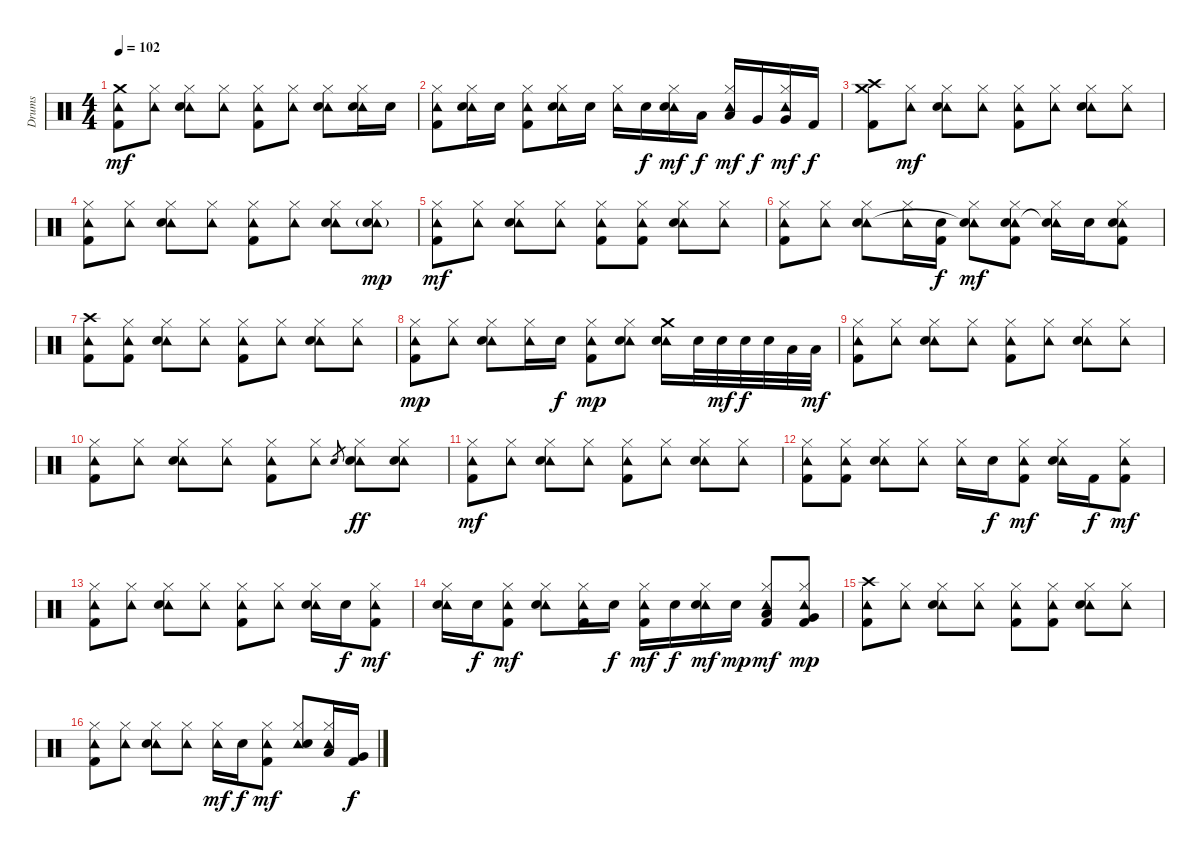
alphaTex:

\track ("Drums" "Drums") {instrument percussion}
\staff {score}
\articulation defaults
\ts (4 4)
\tempo 102
\clef neutral
\ks c
("Crash medium (hit)" "Tambourine (hit)" "Kick (hit) 2").8{dy mf} ("Hi-Hat (closed)" "Tambourine (hit)").8 ("Hi-Hat (closed)" "Tambourine (hit)" "Electric Snare (hit)").8 ("Hi-Hat (closed)" "Tambourine (hit)").8 ("Hi-Hat (closed)" "Tambourine (hit)" "Kick (hit) 2").8 ("Hi-Hat (closed)" "Tambourine (hit)").8 ("Hi-Hat (closed)" "Tambourine (hit)" "Electric Snare (hit)").8 ("Hi-Hat (closed)" "Tambourine (hit)" "Electric Snare (hit)").16 "Electric Snare (hit)".16 |
("Hi-Hat (closed)" "Tambourine (hit)" "Kick (hit) 2").8 ("Hi-Hat (closed)" "Tambourine (hit)" "Electric Snare (hit)").16 "Electric Snare (hit)".16 ("Hi-Hat (closed)" "Tambourine (hit)" "Kick (hit) 2").8 ("Hi-Hat (closed)" "Tambourine (hit)" "Electric Snare (hit)").16 "Electric Snare (hit)".16 ("Hi-Hat (closed)" "Tambourine (hit)").16 "Electric Snare (hit)".16{dy f} ("Hi-Hat (closed)" "Tambourine (hit)" "Electric Snare (hit)").16{dy mf} "Low Tom (hit)".16{dy f} ("Hi-Hat (closed)" "Tambourine (hit)" "Low Tom (hit)").16{dy mf} "Very Low Tom (hit)".16{dy f} ("Hi-Hat (closed)" "Tambourine (hit)" "Very Low Tom (hit)").16{dy mf} "Kick (hit) 2".16{dy f} |
("Crash medium (hit)" "Crash high (hit)" "Kick (hit) 2").8 ("Hi-Hat (closed)" "Tambourine (hit)").8{dy mf} ("Hi-Hat (closed)" "Tambourine (hit)" "Electric Snare (hit)").8 ("Hi-Hat (closed)" "Tambourine (hit)").8 ("Hi-Hat (closed)" "Tambourine (hit)" "Kick (hit) 2").8 ("Hi-Hat (closed)" "Tambourine (hit)").8 ("Hi-Hat (closed)" "Tambourine (hit)" "Electric Snare (hit)").8 ("Hi-Hat (closed)" "Tambourine (hit)").8 |
("Hi-Hat (closed)" "Tambourine (hit)" "Kick (hit) 2").8 ("Hi-Hat (closed)" "Tambourine (hit)").8 ("Hi-Hat (closed)" "Tambourine (hit)" "Electric Snare (hit)").8 ("Hi-Hat (closed)" "Tambourine (hit)").8 ("Hi-Hat (closed)" "Tambourine (hit)" "Kick (hit) 2").8 ("Hi-Hat (closed)" "Tambourine (hit)").8 ("Hi-Hat (closed)" "Tambourine (hit)" "Electric Snare (hit)").8 ("Hi-Hat (closed)" "Tambourine (hit)" "Electric Snare (hit)"{g}).8{dy mp} |
("Hi-Hat (closed)" "Tambourine (hit)" "Kick (hit) 2").8{dy mf} ("Hi-Hat (closed)" "Tambourine (hit)").8 ("Hi-Hat (closed)" "Tambourine (hit)" "Electric Snare (hit)").8 ("Hi-Hat (closed)" "Tambourine (hit)").8 ("Hi-Hat (closed)" "Tambourine (hit)" "Kick (hit) 2").8 ("Hi-Hat (closed)" "Tambourine (hit)" "Kick (hit) 2").8 ("Hi-Hat (closed)" "Tambourine (hit)" "Electric Snare (hit)").8 ("Hi-Hat (closed)" "Tambourine (hit)").8 |
("Hi-Hat (closed)" "Tambourine (hit)" "Kick (hit) 2").8 ("Hi-Hat (closed)" "Tambourine (hit)").8 ("Hi-Hat (closed)" "Tambourine (hit)" "Electric Snare (hit)").8 ("Hi-Hat (closed)" "Tambourine (hit)").16 ("Electric Snare (hit)" "Kick (hit) 2").16{dy f} ("Hi-Hat (closed)" "Tambourine (hit)" "Snare (hit)"{t}).8{dy mf} ("Hi-Hat (closed)" "Tambourine (hit)" "Electric Snare (hit)" "Kick (hit) 2").8 ("Hi-Hat (closed)" "Tambourine (hit)" "Electric Snare (hit)"{t}).16 "Electric Snare (hit)".16 ("Hi-Hat (closed)" "Tambourine (hit)" "Electric Snare (hit)" "Kick (hit) 2").8 |
("Crash high (hit)" "Tambourine (hit)" "Kick (hit) 2").8 ("Hi-Hat (closed)" "Tambourine (hit)" "Kick (hit) 2").8 ("Hi-Hat (closed)" "Tambourine (hit)" "Electric Snare (hit)").8 ("Hi-Hat (closed)" "Tambourine (hit)").8 ("Hi-Hat (closed)" "Tambourine (hit)" "Kick (hit) 2").8 ("Hi-Hat (closed)" "Tambourine (hit)").8 ("Hi-Hat (closed)" "Tambourine (hit)" "Electric Snare (hit)").8 ("Hi-Hat (closed)" "Tambourine (hit)").8 |
("Hi-Hat (closed)" "Tambourine (hit)" "Kick (hit) 2").8{dy mp} ("Hi-Hat (closed)" "Tambourine (hit)").8 ("Hi-Hat (closed)" "Tambourine (hit)" "Electric Snare (hit)").8 ("Hi-Hat (closed)" "Tambourine (hit)").16 "Electric Snare (hit)".16{dy f} ("Hi-Hat (closed)" "Tambourine (hit)" "Kick (hit) 2").8{dy mp} ("Hi-Hat (closed)" "Tambourine (hit)" "Electric Snare (hit)").8 ("Crash medium (hit)" "Tambourine (hit)" "Electric Snare (hit)").16 "Electric Snare (hit)".32 "Electric Snare (hit)".32{dy mf} "Electric Snare (hit)".32{dy f} "Electric Snare (hit)".32 "Low Tom (hit)".32 "Low Tom (hit)".32{dy mf} |
("Hi-Hat (closed)" "Tambourine (hit)" "Kick (hit) 2").8 ("Hi-Hat (closed)" "Tambourine (hit)").8 ("Hi-Hat (closed)" "Tambourine (hit)" "Electric Snare (hit)").8 ("Hi-Hat (closed)" "Tambourine (hit)").8 ("Hi-Hat (closed)" "Tambourine (hit)" "Kick (hit) 2").8 ("Hi-Hat (closed)" "Tambourine (hit)").8 ("Hi-Hat (closed)" "Tambourine (hit)" "Electric Snare (hit)").8 ("Hi-Hat (closed)" "Tambourine (hit)").8 |
("Hi-Hat (closed)" "Tambourine (hit)" "Kick (hit) 2").8 ("Hi-Hat (closed)" "Tambourine (hit)").8 ("Hi-Hat (closed)" "Tambourine (hit)" "Electric Snare (hit)").8 ("Hi-Hat (closed)" "Tambourine (hit)").8 ("Hi-Hat (closed)" "Tambourine (hit)" "Kick (hit) 2").8 ("Hi-Hat (closed)" "Tambourine (hit)").8 "Electric Snare (hit)".8{gr} ("Hi-Hat (closed)" "Tambourine (hit)" "Electric Snare (hit)").8{dy ff} ("Hi-Hat (closed)" "Tambourine (hit)" "Electric Snare (hit)").8 |
("Hi-Hat (closed)" "Tambourine (hit)" "Kick (hit) 2").8{dy mf} ("Hi-Hat (closed)" "Tambourine (hit)").8 ("Hi-Hat (closed)" "Tambourine (hit)" "Electric Snare (hit)").8 ("Hi-Hat (closed)" "Tambourine (hit)").8 ("Hi-Hat (closed)" "Tambourine (hit)" "Kick (hit) 2").8 ("Hi-Hat (closed)" "Tambourine (hit)").8 ("Hi-Hat (closed)" "Tambourine (hit)" "Electric Snare (hit)").8 ("Hi-Hat (closed)" "Tambourine (hit)").8 |
("Hi-Hat (closed)" "Tambourine (hit)" "Kick (hit) 2").8 ("Hi-Hat (closed)" "Tambourine (hit)" "Kick (hit) 2").8 ("Hi-Hat (closed)" "Tambourine (hit)" "Electric Snare (hit)").8 ("Hi-Hat (closed)" "Tambourine (hit)").8 ("Hi-Hat (closed)" "Tambourine (hit)").16 "Electric Snare (hit)".16{dy f} ("Hi-Hat (closed)" "Tambourine (hit)" "Kick (hit) 2").8{dy mf} ("Hi-Hat (closed)" "Tambourine (hit)" "Electric Snare (hit)").16 "Kick (hit) 2".16{dy f} ("Hi-Hat (closed)" "Tambourine (hit)" "Kick (hit) 2").8{dy mf} |
("Hi-Hat (closed)" "Tambourine (hit)" "Kick (hit) 2").8 ("Hi-Hat (closed)" "Tambourine (hit)").8 ("Hi-Hat (closed)" "Tambourine (hit)" "Electric Snare (hit)").8 ("Hi-Hat (closed)" "Tambourine (hit)").8 ("Hi-Hat (closed)" "Tambourine (hit)" "Kick (hit) 2").8 ("Hi-Hat (closed)" "Tambourine (hit)").8 ("Hi-Hat (closed)" "Tambourine (hit)" "Electric Snare (hit)").16 "Electric Snare (hit)".16{dy f} ("Hi-Hat (closed)" "Tambourine (hit)" "Kick (hit) 2").8{dy mf} |
("Hi-Hat (closed)" "Tambourine (hit)" "Electric Snare (hit)").16 "Electric Snare (hit)".16{dy f} ("Hi-Hat (closed)" "Tambourine (hit)" "Kick (hit) 2").8{dy mf} ("Hi-Hat (closed)" "Tambourine (hit)" "Electric Snare (hit)").8 ("Hi-Hat (closed)" "Tambourine (hit)" "Kick (hit) 2").16 "Electric Snare (hit)".16{dy f} ("Hi-Hat (closed)" "Tambourine (hit)" "Kick (hit) 2").16{dy mf} "Electric Snare (hit)".16{dy f} ("Hi-Hat (closed)" "Tambourine (hit)" "Electric Snare (hit)").16{dy mf} "Electric Snare (hit)".16{dy mp} ("Hi-Hat (closed)" "Tambourine (hit)" "Low Tom (hit)" "Kick (hit) 2").8{dy mf} ("Hi-Hat (closed)" "Tambourine (hit)" "Very Low Tom (hit)" "Kick (hit) 2").8{dy mp} |
("Crash high (hit)" "Tambourine (hit)" "Kick (hit) 2").8 ("Hi-Hat (closed)" "Tambourine (hit)").8 ("Hi-Hat (closed)" "Tambourine (hit)" "Electric Snare (hit)").8 ("Hi-Hat (closed)" "Tambourine (hit)").8 ("Hi-Hat (closed)" "Tambourine (hit)" "Kick (hit) 2").8 ("Hi-Hat (closed)" "Tambourine (hit)" "Kick (hit) 2").8 ("Hi-Hat (closed)" "Tambourine (hit)" "Electric Snare (hit)").8 ("Hi-Hat (closed)" "Tambourine (hit)").8 |
("Hi-Hat (closed)" "Tambourine (hit)" "Kick (hit) 2").8 ("Hi-Hat (closed)" "Tambourine (hit)").8 ("Hi-Hat (closed)" "Tambourine (hit)" "Electric Snare (hit)").8 ("Hi-Hat (closed)" "Tambourine (hit)").8 ("Hi-Hat (closed)" "Tambourine (hit)").16{dy mf} "Electric Snare (hit)".16{dy f} ("Hi-Hat (closed)" "Tambourine (hit)" "Kick (hit) 2").8{dy mf} ("Hi-Hat (closed)" "Tambourine (hit)" "Electric Snare (hit)").8 ("Hi-Hat (closed)" "Tambourine (hit)" "Low Tom (hit)").16 ("Very Low Tom (hit)" "Kick (hit) 2").16{dy f}
